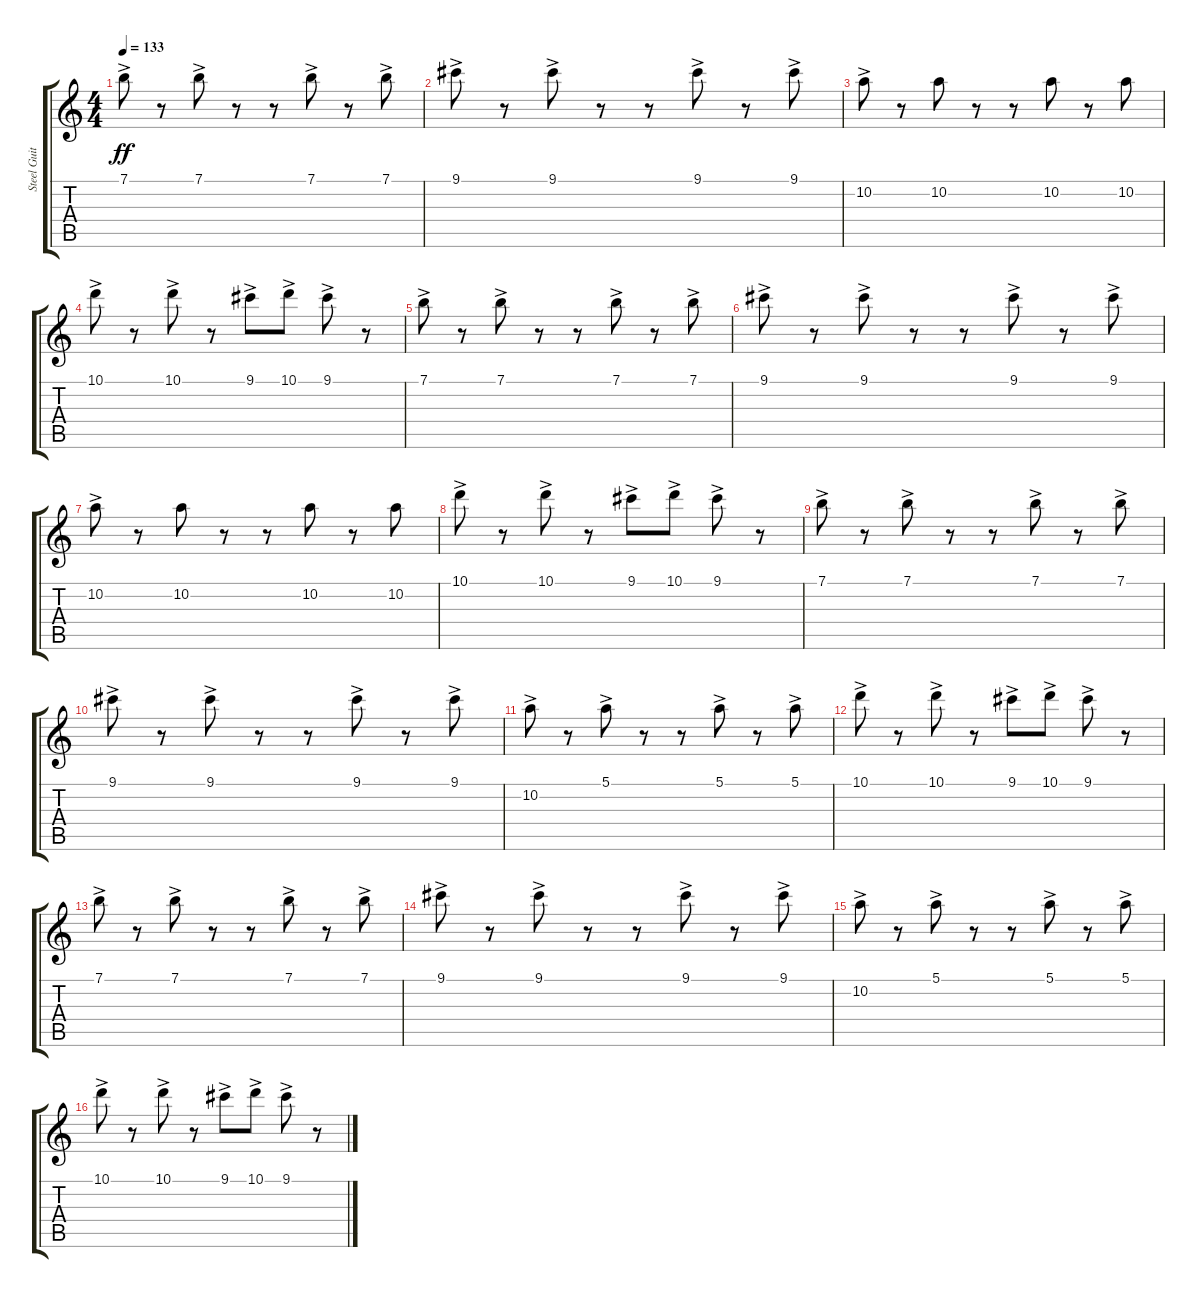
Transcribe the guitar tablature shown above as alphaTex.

\track ("Steel Guitar" "Steel Guit") {instrument acousticguitarsteel}
\staff {score tabs}
\tuning (E4 B3 G3 D3 A2 D2) {hide}
\ts (4 4)
\tempo 133
\clef g2
\ks c
7.1{ac}.8{dy ff instrument acousticguitarsteel} r.8 7.1{ac}.8 r.8 r.8 7.1{ac}.8 r.8 7.1{ac}.8 |
9.1{ac}.8 r.8 9.1{ac}.8 r.8 r.8 9.1{ac}.8 r.8 9.1{ac}.8 |
10.2{ac}.8 r.8 10.2.8 r.8 r.8 10.2.8 r.8 10.2.8 |
10.1{ac}.8 r.8 10.1{ac}.8 r.8 9.1{ac}.8 10.1{ac}.8 9.1{ac}.8 r.8 |
7.1{ac}.8 r.8 7.1{ac}.8 r.8 r.8 7.1{ac}.8 r.8 7.1{ac}.8 |
9.1{ac}.8 r.8 9.1{ac}.8 r.8 r.8 9.1{ac}.8 r.8 9.1{ac}.8 |
10.2{ac}.8 r.8 10.2.8 r.8 r.8 10.2.8 r.8 10.2.8 |
10.1{ac}.8 r.8 10.1{ac}.8 r.8 9.1{ac}.8 10.1{ac}.8 9.1{ac}.8 r.8 |
7.1{ac}.8 r.8 7.1{ac}.8 r.8 r.8 7.1{ac}.8 r.8 7.1{ac}.8 |
9.1{ac}.8 r.8 9.1{ac}.8 r.8 r.8 9.1{ac}.8 r.8 9.1{ac}.8 |
10.2{ac}.8 r.8 5.1{ac}.8 r.8 r.8 5.1{ac}.8 r.8 5.1{ac}.8 |
10.1{ac}.8 r.8 10.1{ac}.8 r.8 9.1{ac}.8 10.1{ac}.8 9.1{ac}.8 r.8 |
7.1{ac}.8 r.8 7.1{ac}.8 r.8 r.8 7.1{ac}.8 r.8 7.1{ac}.8 |
9.1{ac}.8 r.8 9.1{ac}.8 r.8 r.8 9.1{ac}.8 r.8 9.1{ac}.8 |
10.2{ac}.8 r.8 5.1{ac}.8 r.8 r.8 5.1{ac}.8 r.8 5.1{ac}.8 |
10.1{ac}.8 r.8 10.1{ac}.8 r.8 9.1{ac}.8 10.1{ac}.8 9.1{ac}.8 r.8
